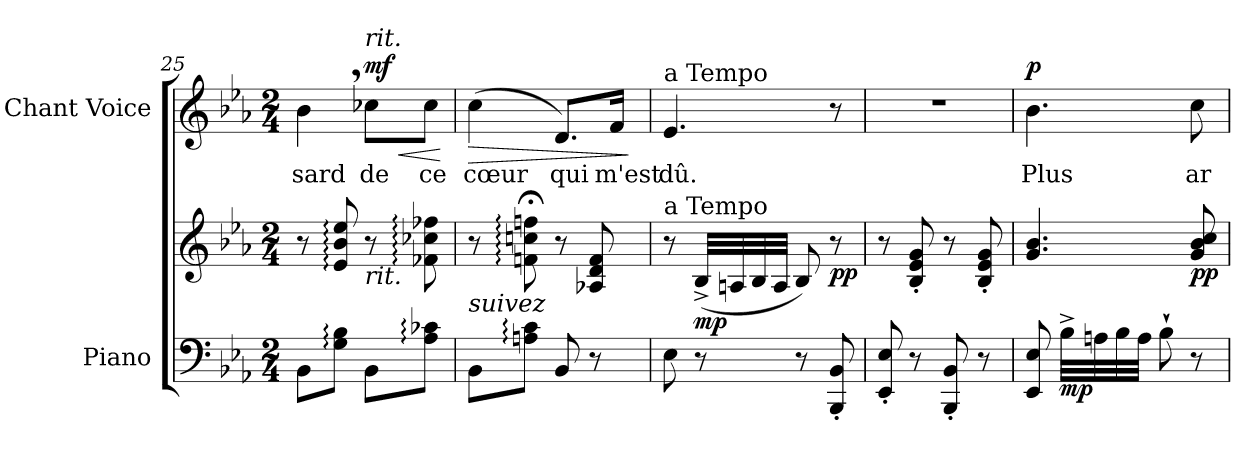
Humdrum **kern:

**kern	**kern	**dynam	**kern	**text	**dynam
*part2	*part2	*part2	*part1	*part1	*part1
*staff3	*staff2	*staff2/3	*staff1	*staff1	*staff1
*I"Piano	*	*	*I"Chant Voice	*	*
*I'Pno	*	*	*	*	*
*clefF4	*clefG2	*	*clefG2	*	*
*k[b-e-a-]	*k[b-e-a-]	*	*k[b-e-a-]	*	*
*M2/4	*M2/4	*	*M2/4	*	*
=25	=25	=25	=25	=25	=25
!	!	!	!	!LO:LY:b	!
8BB-\L	8r	.	4b-,\	-sard	.
8G\: 8B-\:J	8e-/: 8b-/: 8ee-/:	.	.	.	.
*	*	*	*MM138	*	*
!	!	!	!LO:TX:a:i:t=rit.	!	!
!	!LO:TX:b:i:t=rit.	!	!	!	!
!	!	!	!	!LO:LY:b	!LO:HP:b
!	!	!	!	!	!LO:DY:n=1:a
8BB-\L	8r	.	8cc-X\L	de	< mf
!	!	!	!	!LO:LY:b	!
8A-\: 8c-X\:J	8f-X\: 8cc-X\: 8ff-X\:	.	8cc-\J	ce	.
.	.	.	.	.	[
!!LO:LB:g=z
=26	=26	=26	=26	=26	=26
*	*	*	*MM132	*	*
!	!LO:TX:b:i:t=suivez	!	!	!	!
!	!	!	!	!LO:LY:b	!LO:HP:b
8BB-\L	8r	.	(>4cc\	cœur	>
8An\: 8c\:J	8fn\;<: 8ccn\;<: 8ffn\;<:	.	.	.	.
!	!	!	!	!LO:LY:b	!
8BB-/	8r	.	8.d/L)	qui	.
8r	8A-X/ 8d/ 8f/	.	.	.	.
!	!	!	!	!LO:LY:b	!
.	.	.	16f/Jk	m'est	.
.	.	.	.	.	]
=27	=27	=27	=27	=27	=27
*	*	*	*MM144	*	*
!	!	!	!LO:TX:a:t=a Tempo	!	!
!	!LO:TX:a:t=a Tempo	!	!	!	!
!	!	!	!	!LO:LY:b	!
8E-\	8r	.	4.e-/	dû.	.
!	!	!LO:DY:b	!	!	!
8r	(<32B-^/LLL	mp	.	.	.
.	32An/	.	.	.	.
.	32B-/	.	.	.	.
.	32A/JJJ	.	.	.	.
8r	8B-/)	.	.	.	.
!	!	!LO:DY:b	!	!	!
8BBB-/' 8BB-/'	8r	pp	8r	.	.
=28	=28	=28	=28	=28	=28
8EE-/' 8E-/'	8r	.	2r	.	.
8r	8B-/' 8e-/' 8g/'	.	.	.	.
8BBB-/' 8BB-/'	8r	.	.	.	.
8r	8B-/' 8e-/' 8g/'	.	.	.	.
=29	=29	=29	=29	=29	=29
!	!	!	!	!LO:LY:b	!LO:DY:a
8EE-/ 8E-/	4.g/ 4.b-/	.	4.b-\	Plus	p
!	!	!LO:DY:b=2	!	!	!
32B-^\LLL	.	mp	.	.	.
32An\	.	.	.	.	.
32B-\	.	.	.	.	.
32A\JJJ	.	.	.	.	.
8B-`\	.	.	.	.	.
!	!	!LO:DY:b	!	!LO:LY:b	!
8r	8g/ 8b-/ 8cc/	pp	8cc\	ar-	.
=	=	=	=	=	=
*-	*-	*-	*-	*-	*-
